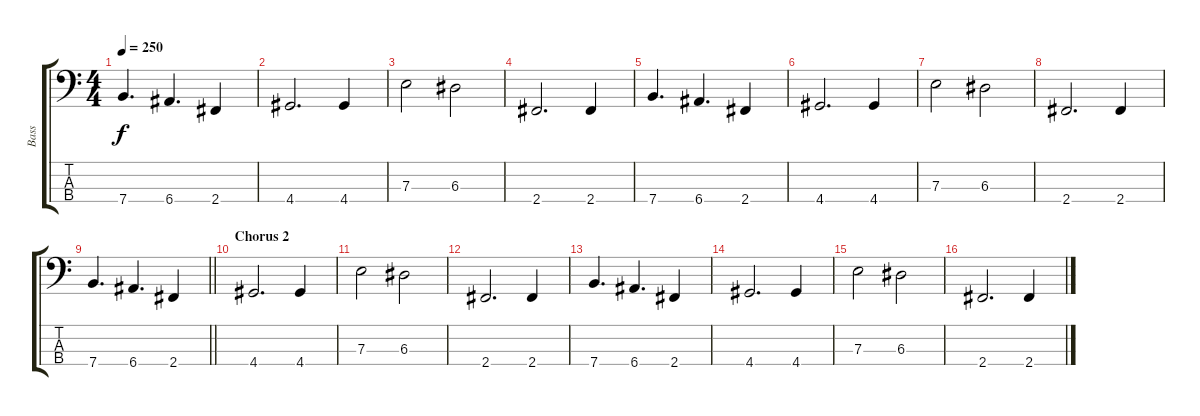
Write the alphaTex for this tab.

\track ("Bass" "Bass") {instrument electricbassfinger}
\staff {score tabs}
\tuning (G2 D2 A1 E1) {hide}
\ts (4 4)
\tempo 250
\clef f4
\ks c
7.4.4{d dy f} 6.4.4{d} 2.4.4 |
4.4.2{d} 4.4.4 |
7.3.2 6.3.2 |
2.4.2{d} 2.4.4 |
7.4.4{d} 6.4.4{d} 2.4.4 |
4.4.2{d} 4.4.4 |
7.3.2 6.3.2 |
2.4.2{d} 2.4.4 |
\barLineRight lightlight
7.4.4{d} 6.4.4{d} 2.4.4 |
\section ("" "Chorus 2")
4.4.2{d} 4.4.4 |
7.3.2 6.3.2 |
2.4.2{d} 2.4.4 |
7.4.4{d} 6.4.4{d} 2.4.4 |
4.4.2{d} 4.4.4 |
7.3.2 6.3.2 |
2.4.2{d} 2.4.4
